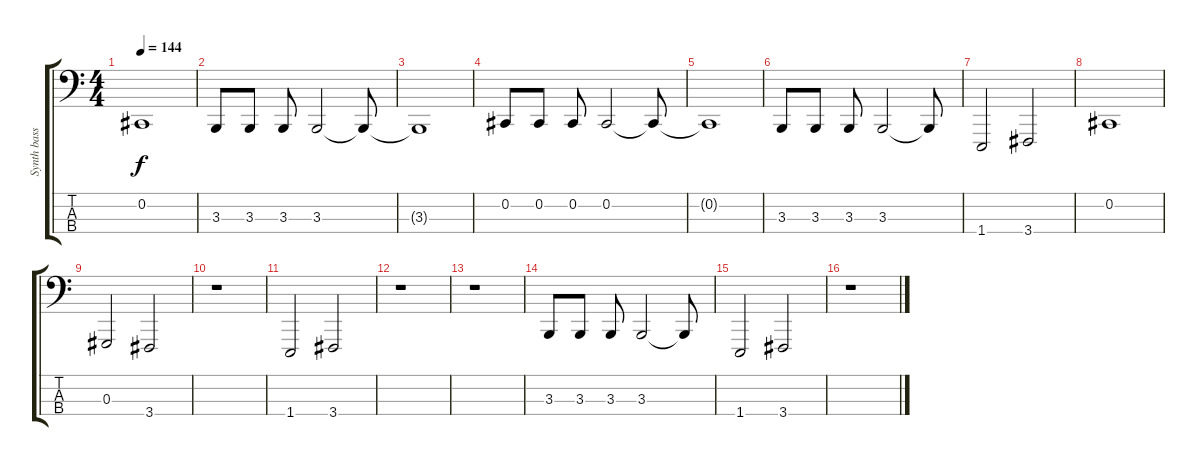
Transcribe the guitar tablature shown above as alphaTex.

\track ("Synth bass" "Synth bass") {instrument lead8bassandlead}
\staff {score tabs}
\tuning (Gb2 Db2 Ab1 Eb1) {hide}
\ts (4 4)
\tempo 144
\clef f4
\ks c
0.2{t}.1{dy f} |
3.3.8 3.3.8 3.3.8 3.3.2 3.3{t}.8 |
3.3{t}.1 |
0.2.8 0.2.8 0.2.8 0.2.2 0.2{t}.8 |
0.2{t}.1 |
3.3.8 3.3.8 3.3.8 3.3.2 3.3{t}.8 |
1.4.2 3.4.2 |
0.2.1 |
0.3.2 3.4.2 |
r.1 |
1.4.2 3.4.2 |
r.1 |
r.1 |
3.3.8 3.3.8 3.3.8 3.3.2 3.3{t}.8 |
1.4.2 3.4.2 |
r.1
